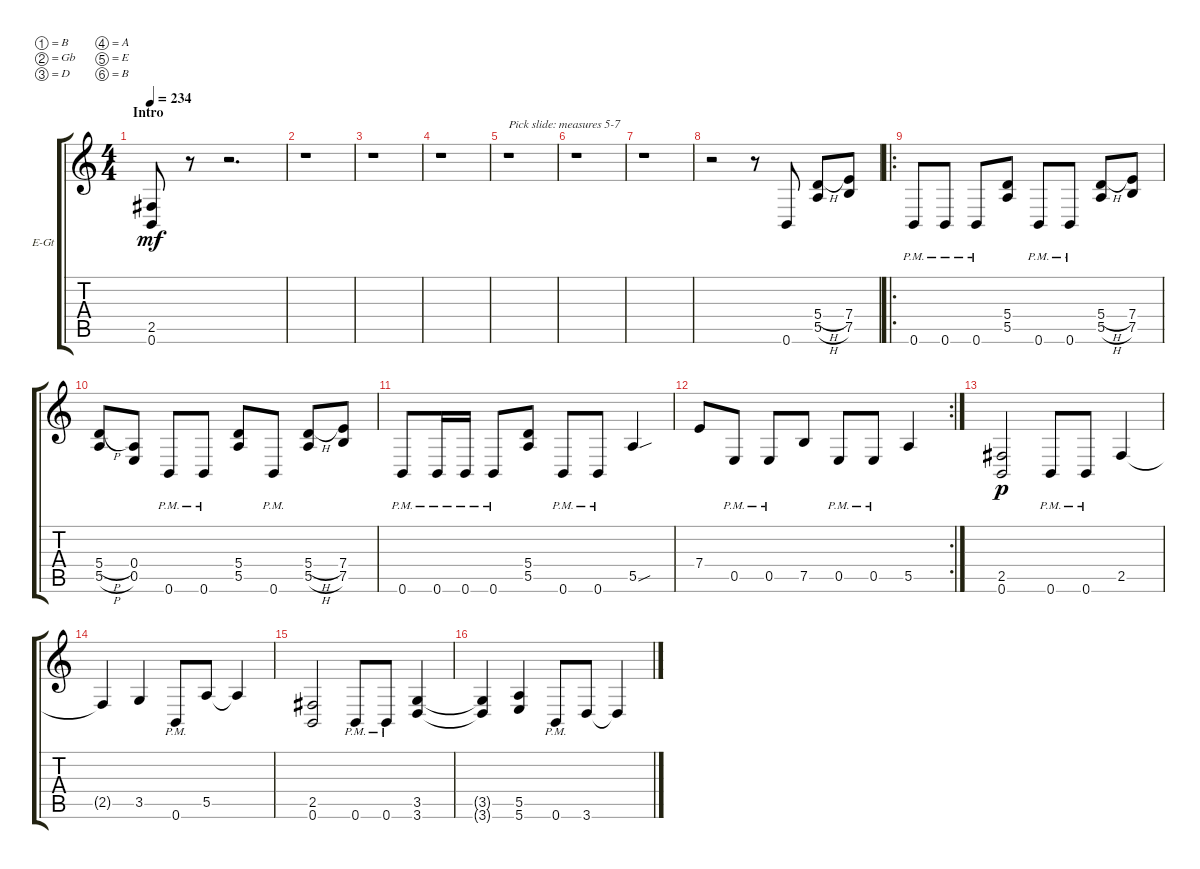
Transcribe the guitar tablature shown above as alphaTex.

\bracketExtendMode groupsimilarinstruments
\firstSystemTrackNameOrientation horizontal
\otherSystemsTrackNameOrientation horizontal
\track ("Electric Guitar 1" "E-Gt") {instrument distortionguitar}
\staff {score tabs}
\tuning (B3 Gb3 D3 A2 E2 B1)
\ts (4 4)
\section ("" "Intro")
\tempo 234
\clef g2
\ks c
(0.6 2.5).8{dy mf instrument distortionguitar} r.8 r.2{d} |
r.1 |
r.1 |
r.1 |
r.1{txt "Pick slide: measures 5-7"} |
r.1 |
r.1 |
r.2 r.8 0.6.8 (5.5{h} 5.4{h}).8 (7.5 7.4).8 |
\ro
0.6{pm}.8 0.6{pm}.8 0.6{pm}.8 (5.5 5.4).8 0.6{pm}.8 0.6{pm}.8 (5.5{h} 5.4{h}).8 (7.5 7.4).8 |
(5.5{h} 5.4{h}).8 (0.5 0.4).8 0.6{pm}.8 0.6{pm}.8 (5.5 5.4).8 0.6{pm}.8 (5.5{h} 5.4{h}).8 (7.4 7.5).8 |
0.6{pm}.8 0.6{pm}.16 0.6{pm}.16 0.6{pm}.8 (5.5 5.4).8 0.6{pm}.8 0.6{pm}.8 5.5{sou}.4 |
\rc 2
7.4.8 0.5{pm}.8 0.5{pm}.8 7.5.8 0.5{pm}.8 0.5{pm}.8 5.5.4 |
(0.6 2.5).2{dy p} 0.6{pm}.8 0.6{pm}.8 2.5.4 |
2.5{t}.4 3.5.4 0.6{pm}.8 5.5.8 5.5{t}.4 |
(0.6 2.5).2 0.6{pm}.8 0.6{pm}.8 (3.6 3.5).4 |
(3.6{t} 3.5{t}).4 (5.6 5.5).4 0.6{pm}.8 3.6.8 3.6{t}.4
